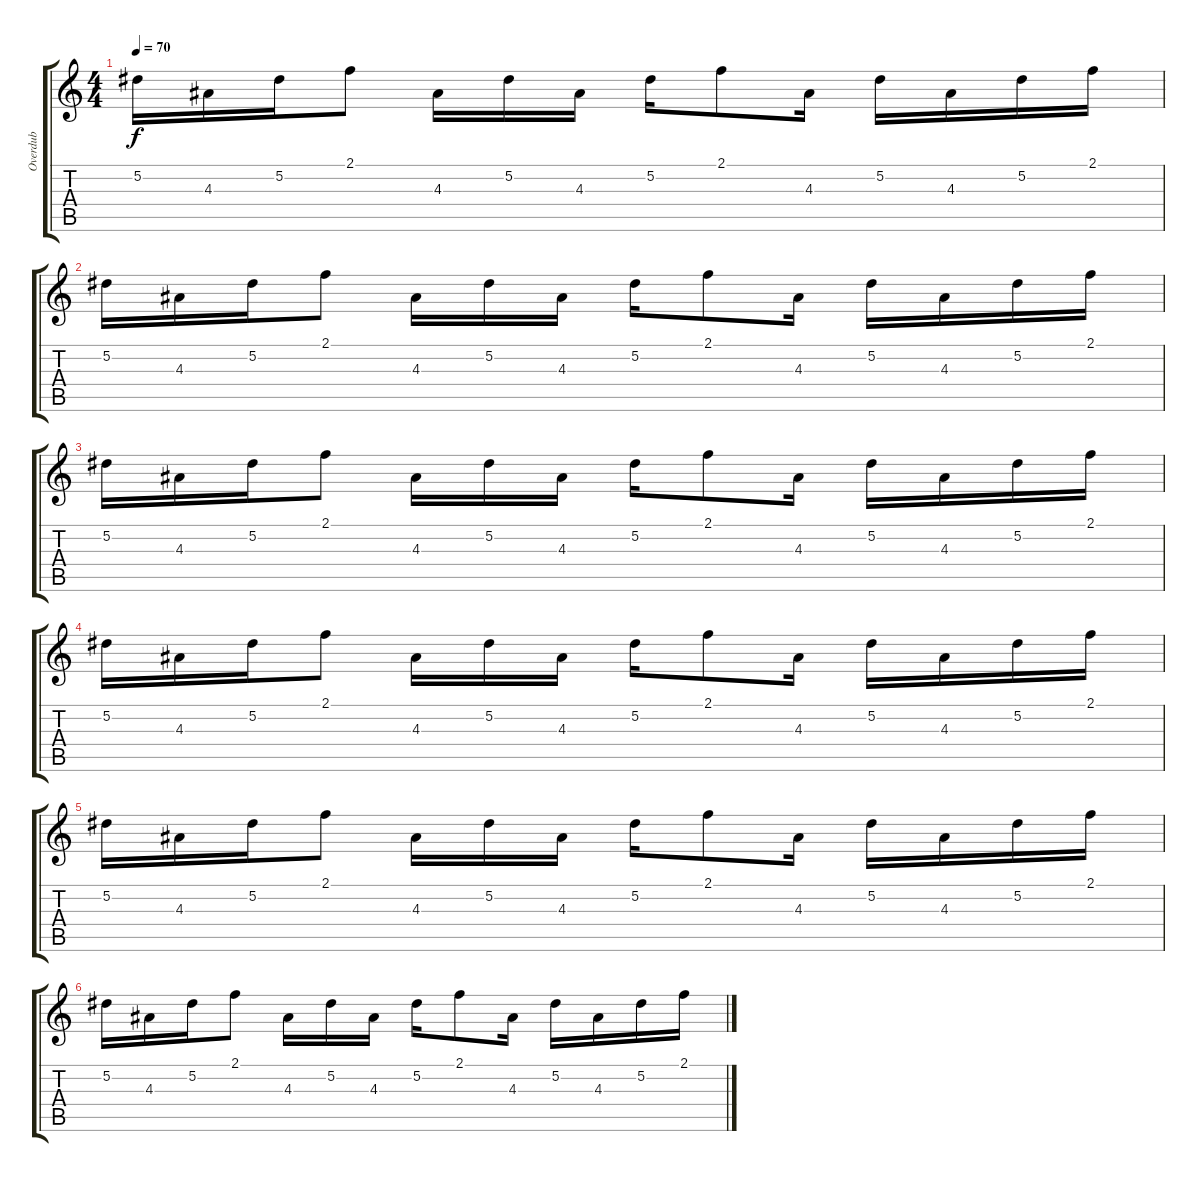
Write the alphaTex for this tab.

\track ("Overdub" "Overdub") {instrument acousticguitarsteel}
\staff {score tabs}
\tuning (Eb4 Bb3 Gb3 Db3 Ab2 Eb2) {hide}
\ts (4 4)
\tempo 70
\clef g2
\ks c
5.2.16{dy f} 4.3.16 5.2.16 2.1.8 4.3.16 5.2.16 4.3.16 5.2.16 2.1.8 4.3.16 5.2.16 4.3.16 5.2.16 2.1.16 |
5.2.16 4.3.16 5.2.16 2.1.8 4.3.16 5.2.16 4.3.16 5.2.16 2.1.8 4.3.16 5.2.16 4.3.16 5.2.16 2.1.16 |
5.2.16 4.3.16 5.2.16 2.1.8 4.3.16 5.2.16 4.3.16 5.2.16 2.1.8 4.3.16 5.2.16 4.3.16 5.2.16 2.1.16 |
5.2.16 4.3.16 5.2.16 2.1.8 4.3.16 5.2.16 4.3.16 5.2.16 2.1.8 4.3.16 5.2.16 4.3.16 5.2.16 2.1.16 |
5.2.16 4.3.16 5.2.16 2.1.8 4.3.16 5.2.16 4.3.16 5.2.16 2.1.8 4.3.16 5.2.16 4.3.16 5.2.16 2.1.16 |
5.2.16 4.3.16 5.2.16 2.1.8 4.3.16 5.2.16 4.3.16 5.2.16 2.1.8 4.3.16 5.2.16 4.3.16 5.2.16 2.1.16
